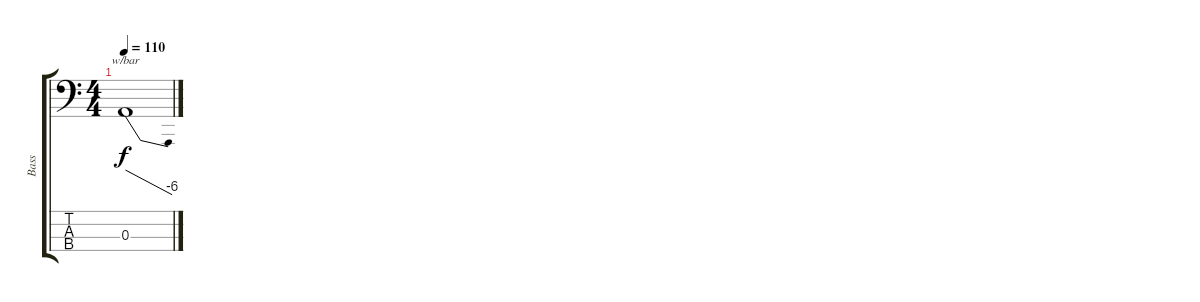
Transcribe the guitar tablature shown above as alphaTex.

\track ("Bass" "Bass") {instrument electricbassfinger}
\staff {score tabs}
\tuning (G2 D2 A1 E1) {hide}
\ts (4 4)
\tempo 110
\clef f4
\ks c
0.3{t}.1{tbe (dive default 0 0 60 -24) dy f}
